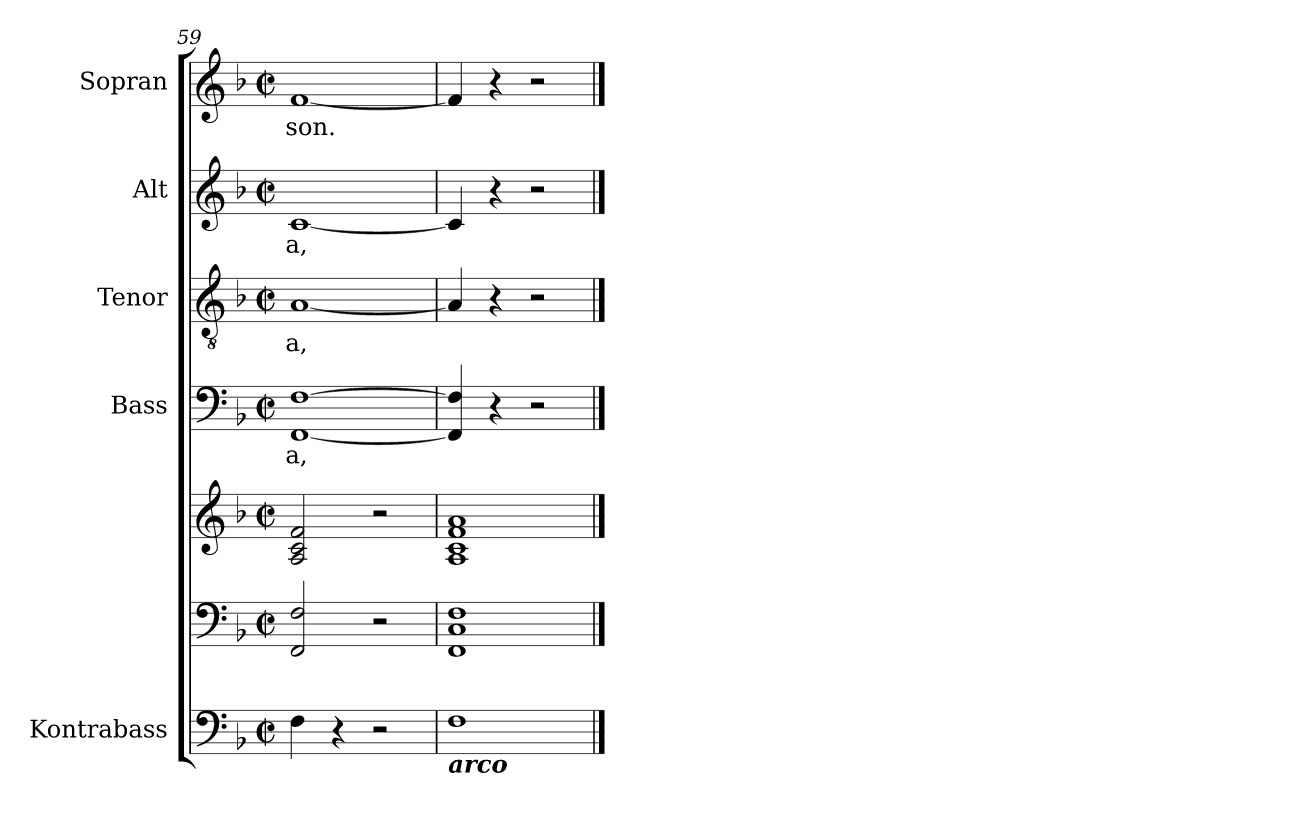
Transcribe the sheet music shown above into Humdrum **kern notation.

**kern	**kern	**kern	**kern	**text	**kern	**text	**kern	**text	**kern	**text
*part6	*part5	*part5	*part4	*part4	*part3	*part3	*part2	*part2	*part1	*part1
*staff7	*staff6	*staff5	*staff4	*staff4	*staff3	*staff3	*staff2	*staff2	*staff1	*staff1
*I"Kontrabass	*	*	*I"Bass	*	*I"Tenor	*	*I"Alt	*	*I"Sopran	*
*I'Kb.	*	*	*I'B.	*	*I'T.	*	*I'A.	*	*I'S.	*
!!LO:LB:g=z
*clefF4	*clefF4	*clefG2	*clefF4	*	*clefGv2	*	*clefG2	*	*clefG2	*
*ITrd7c12	*	*	*	*	*	*	*	*	*	*
*k[b-]	*k[b-]	*k[b-]	*k[b-]	*	*k[b-]	*	*k[b-]	*	*k[b-]	*
*F:	*F:	*F:	*F:	*	*F:	*	*F:	*	*F:	*
*M2/2	*M2/2	*M2/2	*M2/2	*	*M2/2	*	*M2/2	*	*M2/2	*
*met(c|)	*met(c|)	*met(c|)	*met(c|)	*	*met(c|)	*	*met(c|)	*	*met(c|)	*
=59	=59	=59	=59	=59	=59	=59	=59	=59	=59	=59
!	!	!	!	!LO:LY:b	!	!LO:LY:b	!	!LO:LY:b	!	!LO:LY:b
4FF\	2FF/ 2F/	2A/ 2c/ 2f/	[1FF [1F	-a,	[1A	-a,	[1c	-a,	[1f	-son.
4r	.	.	.	.	.	.	.	.	.	.
2r	2r	2r	.	.	.	.	.	.	.	.
=60	=60	=60	=60	=60	=60	=60	=60	=60	=60	=60
!LO:TX:b:Bi:t=arco	!	!	!	!	!	!	!	!	!	!
1FF	1FF 1C 1F	1A 1c 1f 1a	4FF/] 4F/]	.	4A/]	.	4c/]	.	4f/]	.
.	.	.	4r	.	4r	.	4r	.	4r	.
.	.	.	2r	.	2r	.	2r	.	2r	.
==	==	==	==	==	==	==	==	==	==	==
*-	*-	*-	*-	*-	*-	*-	*-	*-	*-	*-
